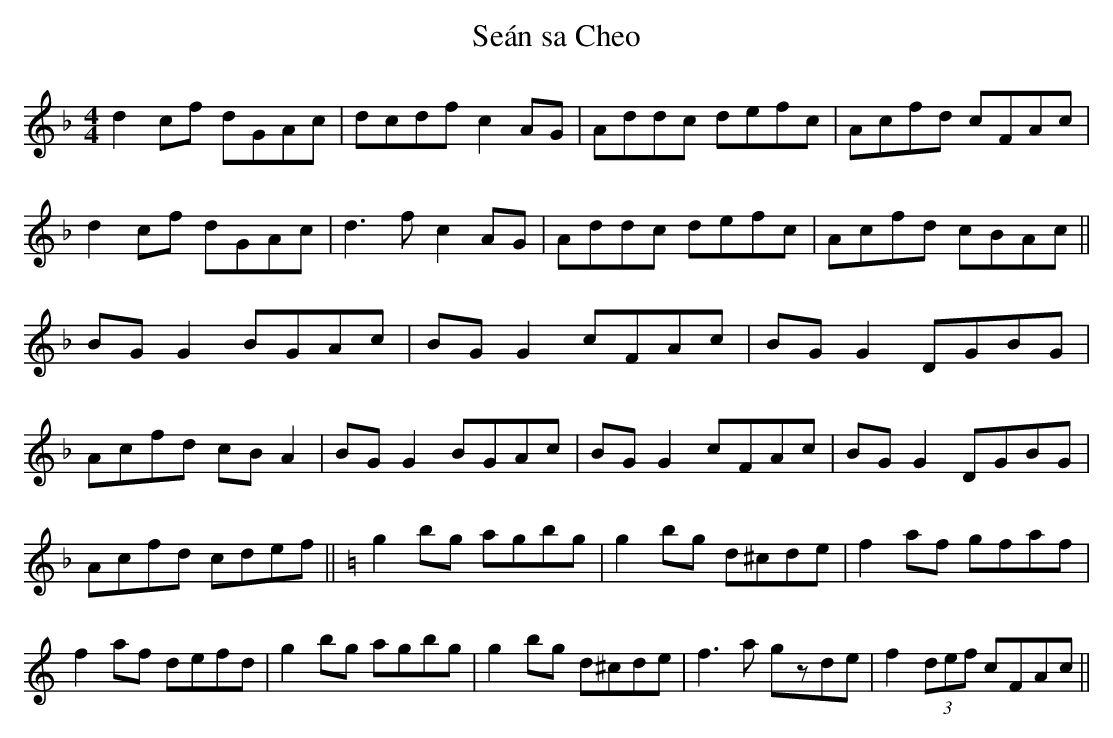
X:1
T:Seán sa Cheo
M:4/4
L:1/8
K:F
d2cf dGAc|dcdf c2AG|Addc defc|Acfd cFAc|\
d2cf dGAc|d3f c2AG|Addc defc|Acfd cBAc||\
BGG2 BGAc|BGG2 cFAc|BGG2 DGBG|Acfd cBA2|\
BGG2 BGAc|BGG2 cFAc|BGG2 DGBG|Acfd cdef||\
K:C\
g2bg agbg|g2bg d^cde|f2af gfaf|f2af defd|\
g2bg agbg|g2bg d^cde|f3a gzde|f2(3def cFAc||
